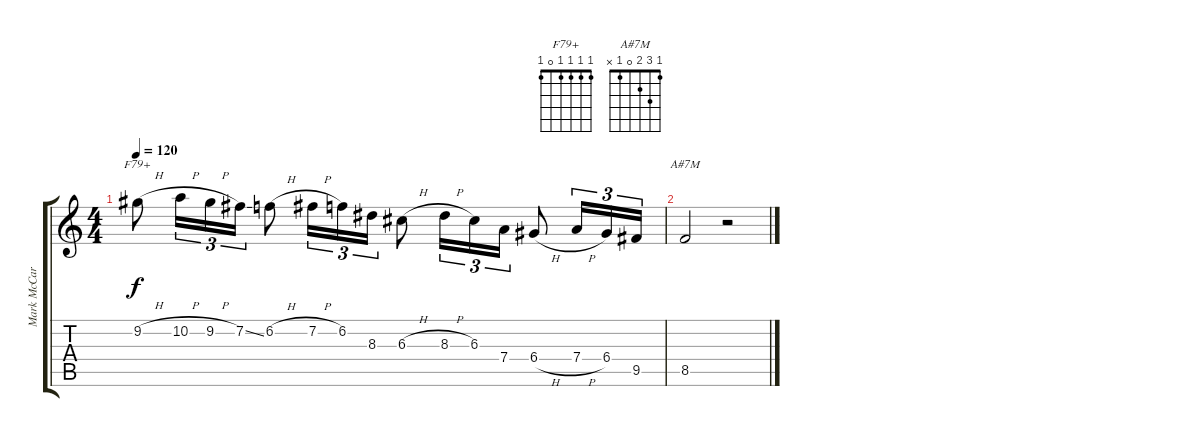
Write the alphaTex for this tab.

\track ("Mark McCarron" "Mark McCar") {instrument overdrivenguitar}
\staff {score tabs}
\tuning (E4 B3 G3 D3 A2 E2) {hide}
\chord ("F79+" 1 1 1 1 0 1)
\chord ("A#7M" 1 3 2 0 1 x)
\ts (4 4)
\tempo 120
\clef g2
\ks c
9.2{h}.8{ch "F79+" dy f instrument overdrivenguitar} 10.2{h}.16{tu (3 2)} 9.2{h}.16{tu (3 2)} 7.2{ss}.16{tu (3 2)} 6.2{h}.8 7.2{h}.16{tu (3 2)} 6.2.16{tu (3 2)} 8.3.16{tu (3 2)} 6.3{h}.8 8.3{h}.16{tu (3 2)} 6.3.16{tu (3 2)} 7.4.16{tu (3 2)} 6.4{h}.8 7.4{h}.16{tu (3 2)} 6.4.16{tu (3 2)} 9.5.16{tu (3 2)} |
8.5.2{ch "A#7M"} r.2
